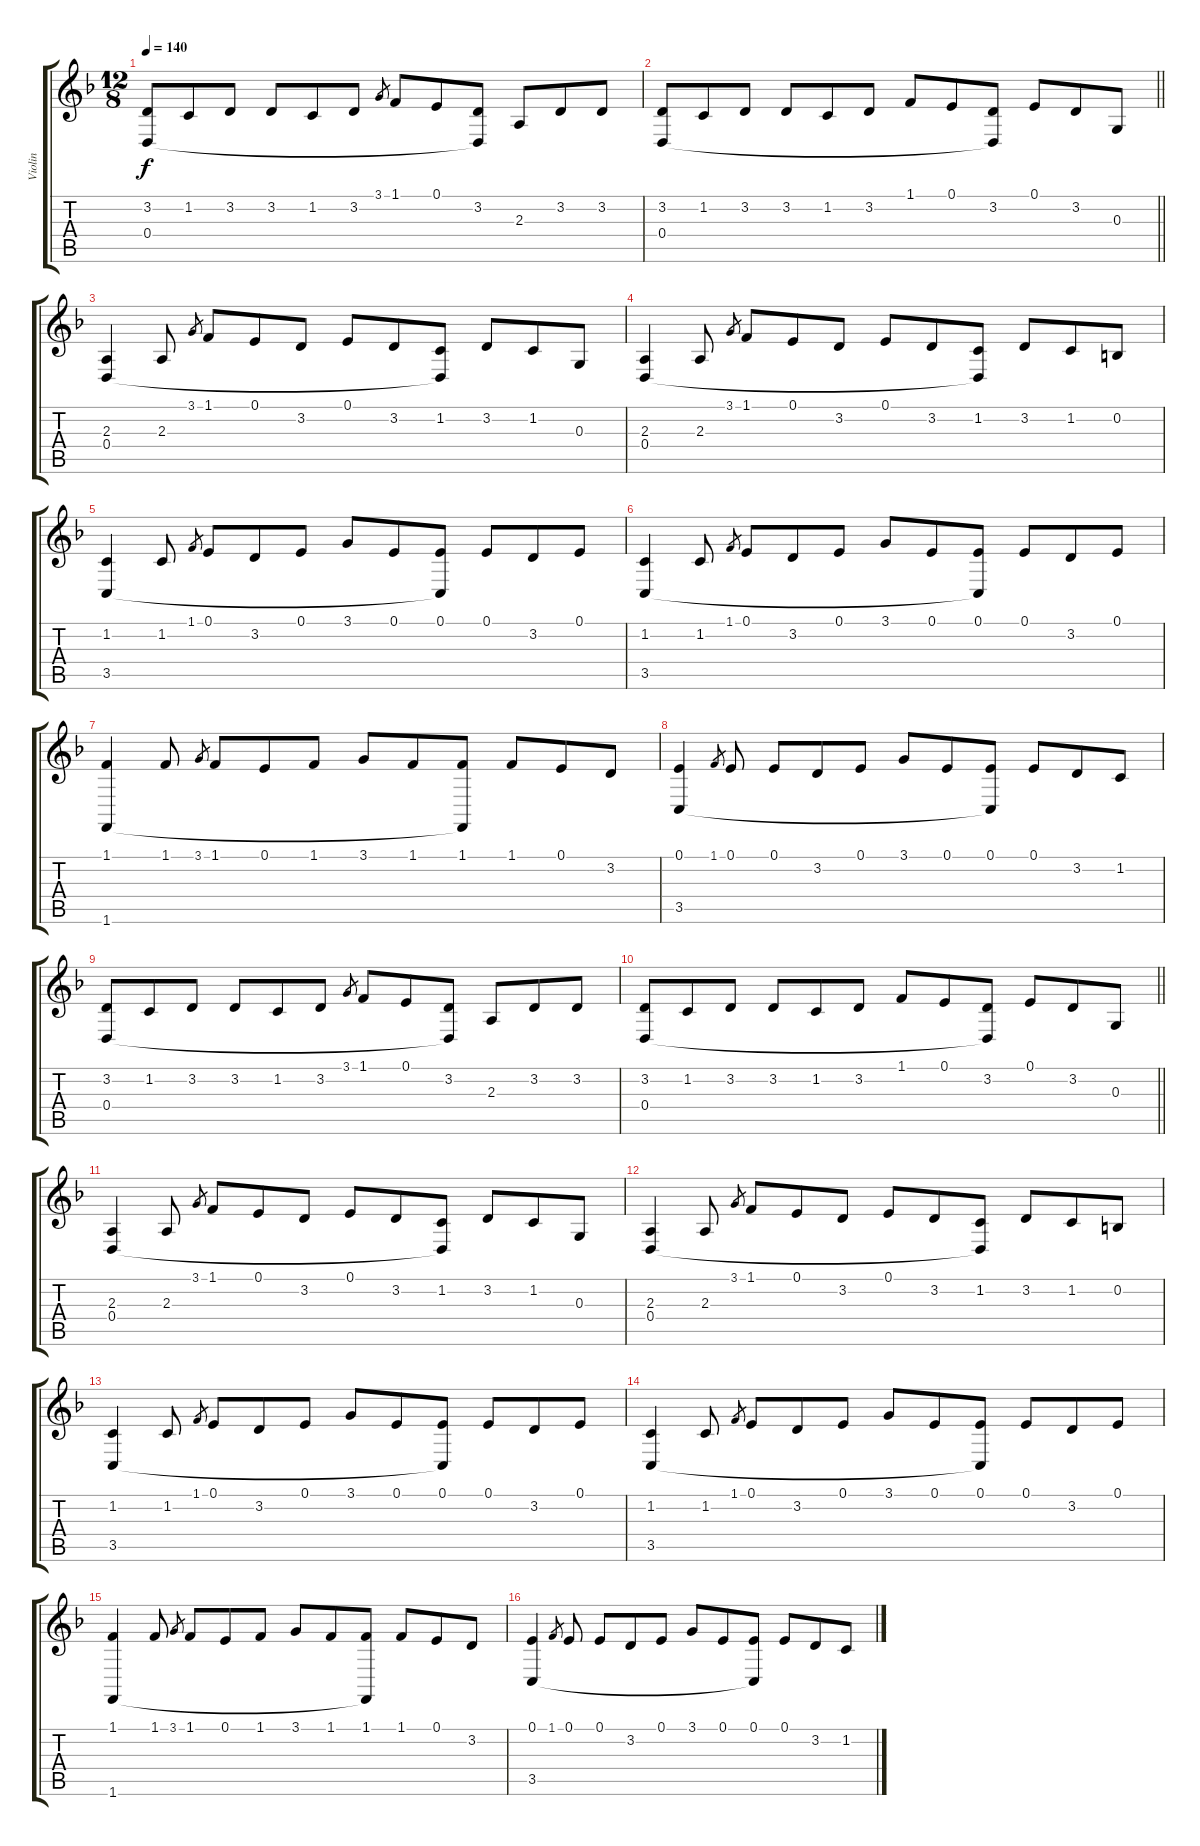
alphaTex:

\track ("Violin" "Violin") {instrument violin}
\staff {score tabs}
\tuning (E4 B3 G3 D3 A2 E2) {hide}
\ts (12 8)
\tempo 140
\clef g2
\ks f
(3.2 0.4).8{dy f} 1.2.8 3.2.8 3.2.8 1.2.8 3.2.8 3.1.8{gr} 1.1.8 0.1.8 (3.2 0.4{t}).8 2.3.8 3.2.8 3.2.8 |
\barLineRight lightlight
(3.2 0.4).8 1.2.8 3.2.8 3.2.8 1.2.8 3.2.8 1.1.8 0.1.8 (3.2 0.4{t}).8 0.1.8 3.2.8 0.3.8 |
(2.3 0.4).4 2.3.8 3.1.8{gr} 1.1.8 0.1.8 3.2.8 0.1.8 3.2.8 (1.2 0.4{t}).8 3.2.8 1.2.8 0.3.8 |
(2.3 0.4).4 2.3.8 3.1.8{gr} 1.1.8 0.1.8 3.2.8 0.1.8 3.2.8 (1.2 0.4{t}).8 3.2.8 1.2.8 0.2.8 |
(1.2 3.5).4 1.2.8 1.1.8{gr} 0.1.8 3.2.8 0.1.8 3.1.8 0.1.8 (0.1 3.5{t}).8 0.1.8 3.2.8 0.1.8 |
(1.2 3.5).4 1.2.8 1.1.8{gr} 0.1.8 3.2.8 0.1.8 3.1.8 0.1.8 (0.1 3.5{t}).8 0.1.8 3.2.8 0.1.8 |
(1.1 1.6).4 1.1.8 3.1.8{gr} 1.1.8 0.1.8 1.1.8 3.1.8 1.1.8 (1.1 1.6{t}).8 1.1.8 0.1.8 3.2.8 |
(0.1 3.5).4 1.1.8{gr} 0.1.8 0.1.8 3.2.8 0.1.8 3.1.8 0.1.8 (0.1 3.5{t}).8 0.1.8 3.2.8 1.2.8 |
(3.2 0.4).8 1.2.8 3.2.8 3.2.8 1.2.8 3.2.8 3.1.8{gr} 1.1.8 0.1.8 (3.2 0.4{t}).8 2.3.8 3.2.8 3.2.8 |
\barLineRight lightlight
(3.2 0.4).8 1.2.8 3.2.8 3.2.8 1.2.8 3.2.8 1.1.8 0.1.8 (3.2 0.4{t}).8 0.1.8 3.2.8 0.3.8 |
(2.3 0.4).4 2.3.8 3.1.8{gr} 1.1.8 0.1.8 3.2.8 0.1.8 3.2.8 (1.2 0.4{t}).8 3.2.8 1.2.8 0.3.8 |
(2.3 0.4).4 2.3.8 3.1.8{gr} 1.1.8 0.1.8 3.2.8 0.1.8 3.2.8 (1.2 0.4{t}).8 3.2.8 1.2.8 0.2.8 |
(1.2 3.5).4 1.2.8 1.1.8{gr} 0.1.8 3.2.8 0.1.8 3.1.8 0.1.8 (0.1 3.5{t}).8 0.1.8 3.2.8 0.1.8 |
(1.2 3.5).4 1.2.8 1.1.8{gr} 0.1.8 3.2.8 0.1.8 3.1.8 0.1.8 (0.1 3.5{t}).8 0.1.8 3.2.8 0.1.8 |
(1.1 1.6).4 1.1.8 3.1.8{gr} 1.1.8 0.1.8 1.1.8 3.1.8 1.1.8 (1.1 1.6{t}).8 1.1.8 0.1.8 3.2.8 |
(0.1 3.5).4 1.1.8{gr} 0.1.8 0.1.8 3.2.8 0.1.8 3.1.8 0.1.8 (0.1 3.5{t}).8 0.1.8 3.2.8 1.2.8
